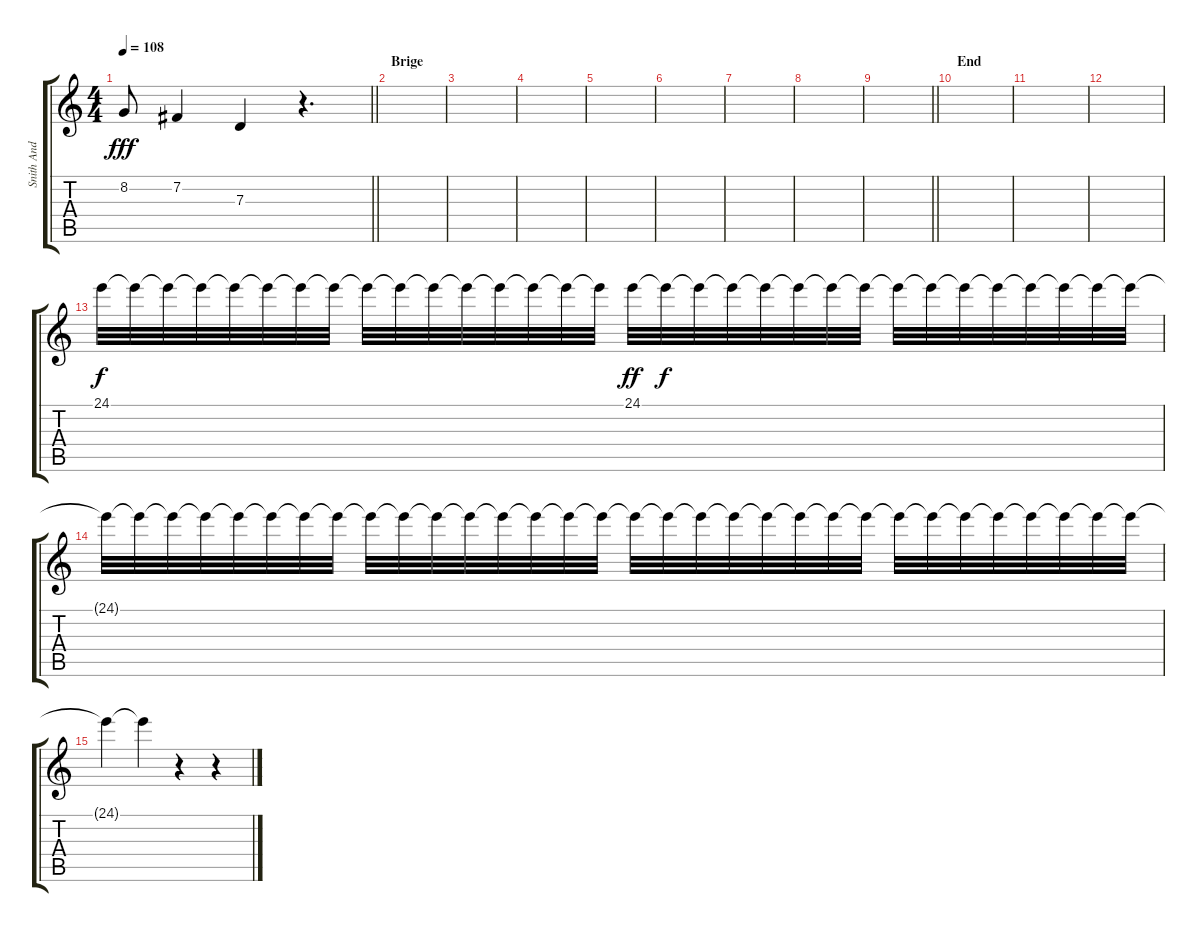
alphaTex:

\track ("Snith And Second Vocals" "Snith And ") {instrument stringensemble1}
\staff {score tabs}
\tuning (E4 B3 G3 D3 A2 E2) {hide}
\ts (4 4)
\tempo 108
\clef g2
\barLineRight lightlight
\ks c
8.2{t}.8{dy fff} 7.2.4 7.3.4 r.4{d} |
\section ("" "Brige")
|
|
|
|
|
|
|
\barLineRight lightlight
|
\section ("" "End")
|
|
|
24.1.32{dy f} 24.1{t}.32 24.1{t}.32 24.1{t}.32 24.1{t}.32 24.1{t}.32 24.1{t}.32 24.1{t}.32 24.1{t}.32 24.1{t}.32 24.1{t}.32 24.1{t}.32 24.1{t}.32 24.1{t}.32 24.1{t}.32 24.1{t}.32 24.1.32{dy ff} 24.1{t}.32{dy f} 24.1{t}.32 24.1{t}.32 24.1{t}.32 24.1{t}.32 24.1{t}.32 24.1{t}.32 24.1{t}.32 24.1{t}.32 24.1{t}.32 24.1{t}.32 24.1{t}.32 24.1{t}.32 24.1{t}.32 24.1{t}.32 |
24.1{t}.32 24.1{t}.32 24.1{t}.32 24.1{t}.32 24.1{t}.32 24.1{t}.32 24.1{t}.32 24.1{t}.32 24.1{t}.32 24.1{t}.32 24.1{t}.32 24.1{t}.32 24.1{t}.32 24.1{t}.32 24.1{t}.32 24.1{t}.32 24.1{t}.32 24.1{t}.32 24.1{t}.32 24.1{t}.32 24.1{t}.32 24.1{t}.32 24.1{t}.32 24.1{t}.32 24.1{t}.32 24.1{t}.32 24.1{t}.32 24.1{t}.32 24.1{t}.32 24.1{t}.32 24.1{t}.32 24.1{t}.32 |
24.1{t}.4 24.1{t}.4 r.4 r.4
